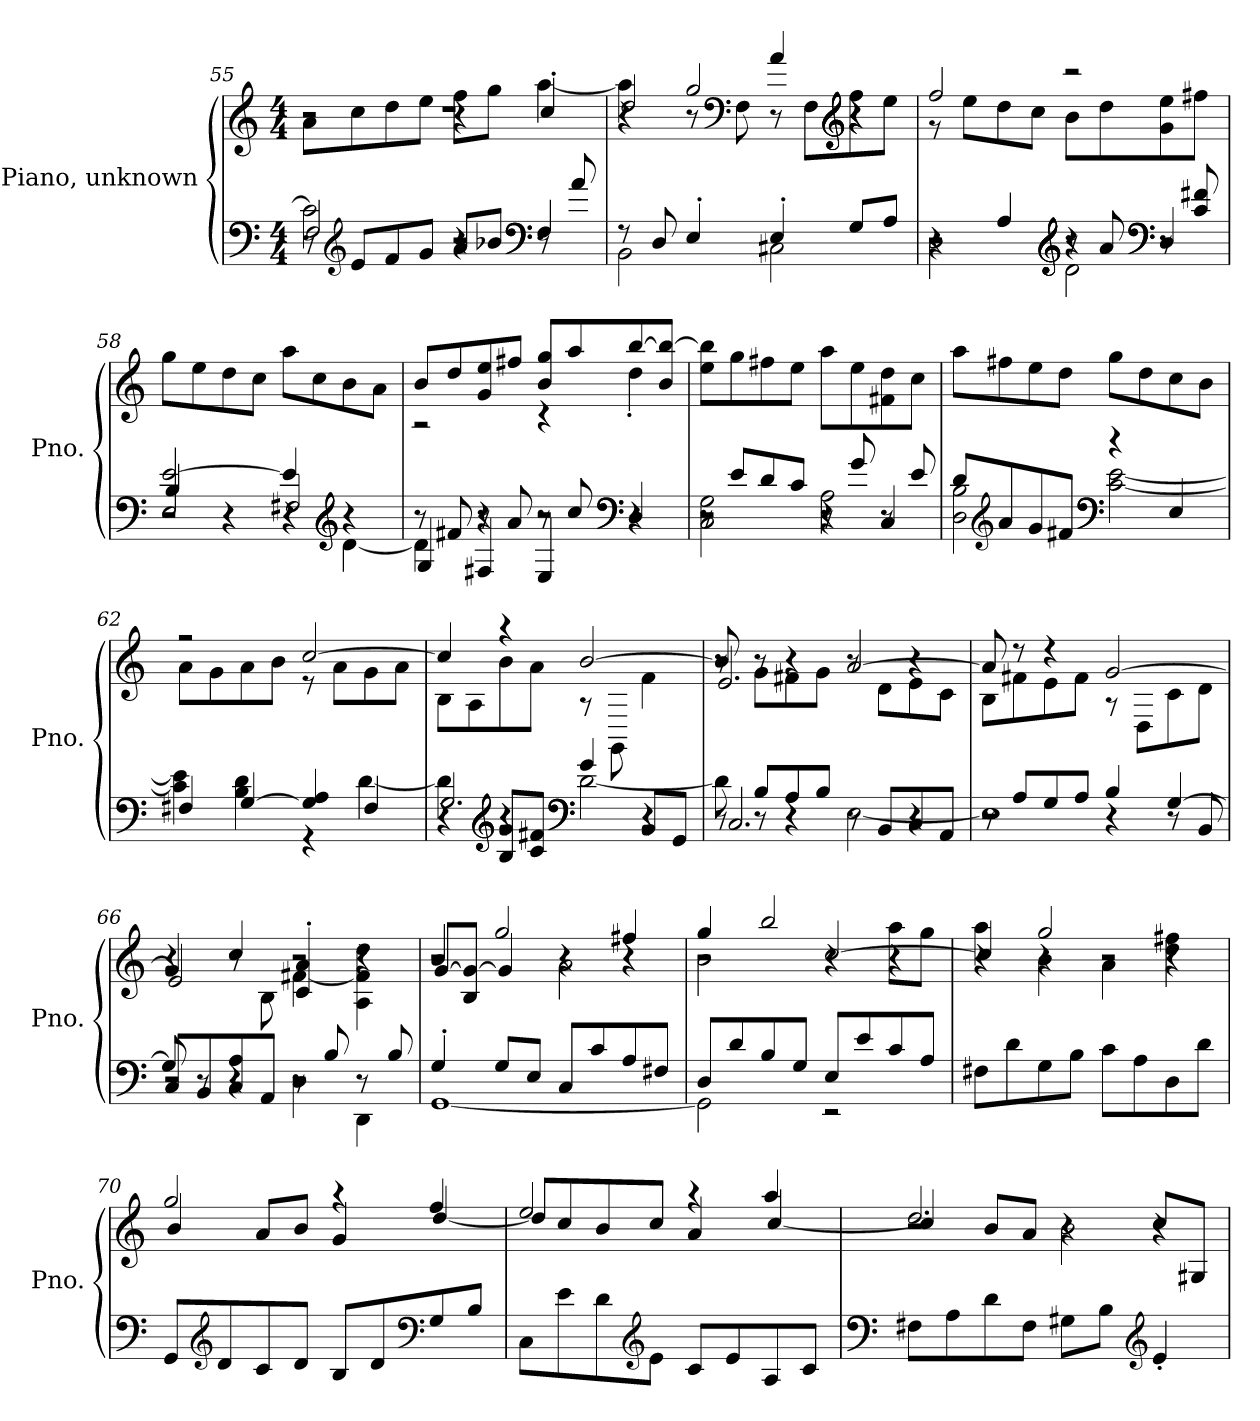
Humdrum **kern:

**kern	**kern
*part1	*part1
*staff2	*staff1
*I"Piano, unknown	*
*I'Pno.	*
!!LO:LB:g=z
*clefF4	*clefG2
*k[]	*k[]
*M4/4	*M4/4
=55	=55
*^	*^
*	*^	*	*^
8r	2c\]	2F/	1r	8a\L	2r
*clefG2	*	*	*	*	*
8e/L	.	.	.	8cc\	.
8f/	.	.	.	8dd\	.
8g/J	.	.	.	8ee\J	.
8a/L	2r	4r	.	8ff\L	4r
8b-X/J	.	.	.	8gg\J	.
*clefF4	*	*	*	*	*
8r	.	4F/	.	[4aa\	4cc'/
8a/	.	.	.	.	.
*	*v	*v	*	*	*
=56	=56	=56	=56	=56
8r	2BB\	4r	4aa\]	2dd/
8D/	.	.	.	.
4E'/	.	2gg/	8r	.
*	*	*clefF4	*	*
.	.	.	8F\	.
4E'/	2C#X\	.	8r	4a/
.	.	.	8F\L	.
*	*	*clefG2	*	*
8G/L	.	4r	8ff\	4r
8A/J	.	.	8ee\J	.
*	*	*	*v	*v
=57	=57	=57	=57
*	*^	*	*
4r	2D\	2r	2ff/	8r
.	.	.	.	8ee\L
4A/	.	.	.	8dd\
.	.	.	.	8cc\J
*clefG2	*	*	*	*
8r	2d\	4r	2r	8b\L
8a/	.	.	.	8dd\
*clefF4	*	*	*	*
8r	.	4D/	.	8g\ 8ee\
8c/ 8f#X/	.	.	.	8ff#X\J
*	*	*	*v	*v
!!LO:LB:g=z
=58	=58	=58	=58
2E/ [2e/	2r	4B/	8gg\L
.	.	.	8ee\
.	.	4r	8dd\
.	.	.	8cc\J
4e/]	4r	2F#X/	8aa\L
.	.	.	8cc\
*clefG2	*	*	*
4r	[4d\	.	8b\
.	.	.	8a\J
=59	=59	=59	=59
*	*	*	*^
8r	4d\]	4G/	8b/L	2r
8f#X/	.	.	8dd/	.
8r	4r	4F#X/	8g/ 8ee/	.
8a/	.	.	8ff#X/J	.
8r	2r	4E/	8b/ 8gg/L	4r
8cc/	.	.	8aa/	.
*clefF4	*	*	*	*
4D/	.	4r	[8bb/	4dd'\
.	.	.	8b/ 8bb/_J	.
*	*	*	*v	*v
=60	=60	=60	=60
8r	2C\ 2G\	2r	8ee\ 8bb\]L
8e/L	.	.	8gg\
8d/	.	.	8ff#X\
8c/J	.	.	8ee\J
8r	2A\	4r	8aa\L
8g/	.	.	8ee\
8r	.	4C/	8f#X\ 8dd\
8e/	.	.	8cc\J
*	*v	*v	*
!!LO:LB:g=z
=61	=61	=61
8d/L	2D\ 2B\	8aa\L
*clefG2	*	*
8a/	.	8ff#X\
8g/	.	8ee\
8f#X/J	.	8dd\J
*clefF4	*	*
4r	[2c\ [2e\	8gg\L
.	.	8dd\
4E/	.	8cc\
.	.	8b\J
=62	=62	=62
*	*	*^
4F#X/	4c\] 4e\]	2r	8a\L
.	.	.	8g\
[4G/	4B\ 4d\	.	8a\
.	.	.	8b\J
4G/] 4A/	4r	[2cc/	8r
.	.	.	8a\L
4F#/	[4d\	.	8g\
.	.	.	8a\J
=63	=63	=63	=63
*	*^	*	*
4r	4d\]	2.G/	4cc/]	8B\L
.	.	.	.	8A\
*clefG2	*	*	*	*
8B/ 8g/L	4r	.	4r	8b\
8c/ 8f#X/J	.	.	.	8a\J
*clefF4	*	*	*	*
4g/	[2d\	.	[2b/	8r
.	.	.	.	8GG\
8BB/L	.	4r	.	4f\
8GG/J	.	.	.	.
=64	=64	=64	=64	=64
*	*	*	*	*^
8r	8d\]	2.C/	8b/]	8r	2.e/
8B/L	8r	.	8r	8g\L	.
8A/	4r	.	4r	8f#X\	.
8B/J	.	.	.	8g\J	.
8r	[2E\	.	[2a/	8r	.
8BB/L	.	.	.	8d\L	.
8C/	.	4r	.	8e\	4r
8AA/J	.	.	.	8c\J	.
*	*	*	*	*v	*v
!!LO:LB:g=z
=65	=65	=65	=65	=65
8r	1E]	2r	8a/]	8B\L
8A/L	.	.	8r	8f#X\
8G/	.	.	4r	8e\
8A/J	.	.	.	8f#\J
4B/	.	4r	[2g/	8r
.	.	.	.	8D\L
8r	.	[4G/	.	8c\
8BB/	.	.	.	8d\J
=66	=66	=66	=66	=66
*	*	*	*	*^
8C/L	2r	8G/]	4g/]	4r	2e/
8BB/	.	8r	.	.	.
8C/ 8A/	.	4r	4cc/	8r	.
8AA/J	.	.	.	8B\	.
8r	4D\	2r	2r	[4f#X\	4c/' 4a/'
8B/	.	.	.	.	.
8r	4DD\	.	.	4A\ 4f#\] 4dd\	4r
8B/	.	.	.	.	.
*	*v	*v	*	*	*
=67	=67	=67	=67	=67
4G'/	[1GG	4b/	2r	[8g/L
.	.	.	.	8B/ 8g/_J
8G/L	.	2gg/	.	4g/]
8E/J	.	.	.	.
8C/L	.	.	2a\	4r
8c/	.	.	.	.
8A/	.	4r	.	4ff#X/
8F#X/J	.	.	.	.
=68	=68	=68	=68	=68
8D/L	2GG\]	4gg/	2b\	2r
8d/	.	.	.	.
8B/	.	2bb/	.	.
8G/J	.	.	.	.
8E/L	2r	.	4r	[2cc/
8e/	.	.	.	.
8c/	.	4r	8aa\L	.
8A/J	.	.	8gg\J	.
*v	*v	*	*	*
!!LO:LB:g=z	!!	!!
=69	=69	=69	=69
8F#X\L	4r	4aa\	4cc/]
8d\	.	.	.
8G\	2gg/	4b\	4r
8B\J	.	.	.
8c\L	.	4a\	2r
8A\	.	.	.
8D\	4r	4dd\ 4ff#X\	.
8d\J	.	.	.
*	*	*v	*v
=70	=70	=70
8GG/L	2gg/	4b/
*clefG2	*	*
8d/	.	.
8c/	.	8a/L
8d/J	.	8b/J
8B/L	4r	4g/
8d/	.	.
*clefF4	*	*
8G/	4ff/	[4dd/
8B/J	.	.
=71	=71	=71
8C\L	2ee/	8dd/L]
8e\	.	8cc/
8d\	.	8b/
*clefG2	*	*
8e\J	.	8cc/J
8c/L	4r	4a/
8e/	.	.
8A/	4aa/	[4cc/
8c/J	.	.
*	*v	*v
!!LO:PB:g=z
=72	=72
*clefF4	*
*	*^
*	*	*^
8F#X\L	2.dd/	2r	4cc/]
8A\	.	.	.
8d\	.	.	8b/L
8F#\J	.	.	8a/J
8G#X\L	.	2b\	4r
8B\J	.	.	.
*clefG2	*	*	*
4e'/	4r	.	8cc/L
.	.	.	8G#X/J
*	*v	*v	*v
=	=
*-	*-
